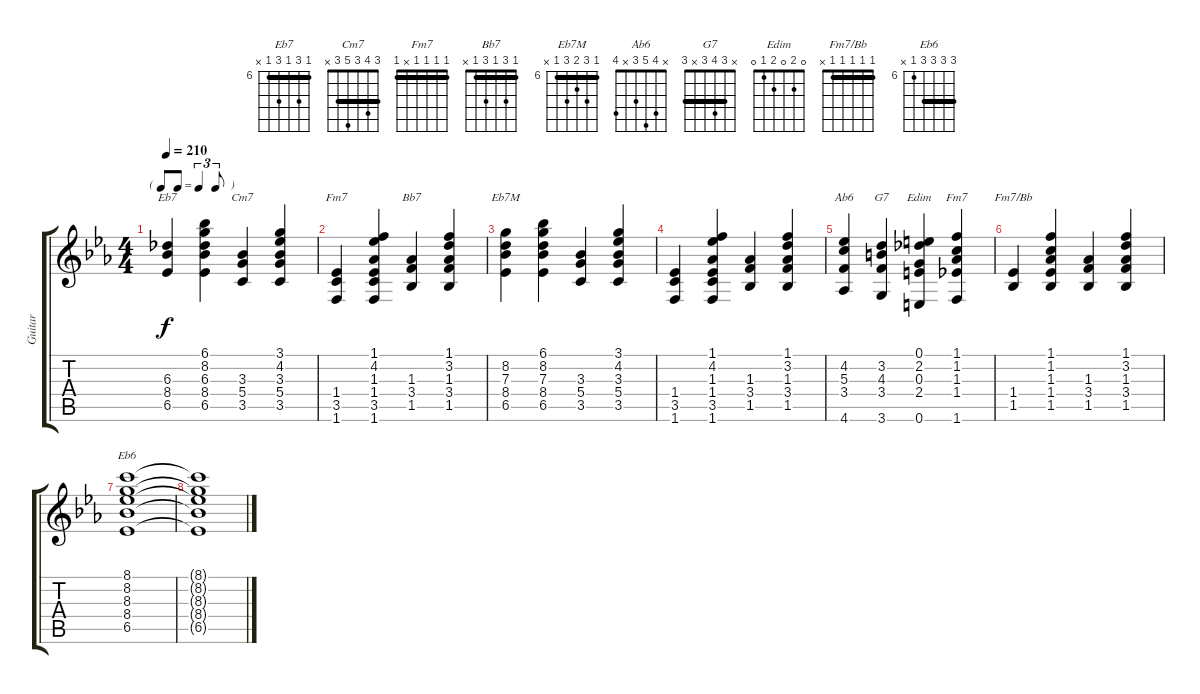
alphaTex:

\track ("Guitar" "Guitar") {instrument acousticguitarsteel}
\staff {score tabs}
\tuning (E4 B3 G3 D3 A2 E2) {hide}
\chord ("Eb7" 6 8 6 8 6 x) {firstfret 6 barre 6}
\chord ("Cm7" 3 4 3 5 3 x) {barre 3}
\chord ("Fm7" 1 4 1 1 3 1) {barre 1}
\chord ("Bb7" 1 3 1 3 1 x) {barre 1}
\chord ("Eb7M" 6 8 7 8 6 x) {firstfret 6 barre 6}
\chord ("Ab6" x 4 5 3 x 4)
\chord ("G7" x 3 4 3 x 3) {barre 3}
\chord ("Edim" 0 2 0 2 1 0)
\chord ("Fm7" 1 1 1 1 x 1) {barre 1}
\chord ("Fm7/Bb" 1 1 1 1 1 x) {barre 1}
\chord ("Eb6" 8 8 8 8 6 x) {firstfret 6 barre 8}
\ts (4 4)
\tf triplet8th
\tempo 210
\clef g2
\ks eb
(6.3 8.4 6.5).4{ch "Eb7" dy f} (6.1 8.2 6.3 8.4 6.5).4 (3.3 5.4 3.5).4{ch "Cm7"} (3.1 4.2 3.3 5.4 3.5).4 |
(1.4 3.5 1.6).4{ch "Fm7"} (1.1 4.2 1.3 1.4 3.5 1.6).4 (1.3 3.4 1.5).4{ch "Bb7"} (1.1 3.2 1.3 3.4 1.5).4 |
(8.2 7.3 8.4 6.5).4{ch "Eb7M"} (6.1 8.2 7.3 8.4 6.5).4 (3.3 5.4 3.5).4 (3.1 4.2 3.3 5.4 3.5).4 |
(1.4 3.5 1.6).4 (1.1 4.2 1.3 1.4 3.5 1.6).4 (1.3 3.4 1.5).4 (1.1 3.2 1.3 3.4 1.5).4 |
(4.2 5.3 3.4 4.6).4{ch "Ab6"} (3.2 4.3 3.4 3.6).4{ch "G7"} (0.1 2.2 0.3 2.4 0.6).4{ch "Edim"} (1.1 1.2 1.3 1.4 1.6).4{ch "Fm7"} |
(1.4 1.5).4{ch "Fm7/Bb"} (1.1 1.2 1.3 1.4 1.5).4 (1.3 3.4 1.5).4 (1.1 3.2 1.3 3.4 1.5).4 |
(8.1 8.2 8.3 8.4 6.5).1{ch "Eb6"} |
(8.1{t} 8.2{t} 8.3{t} 8.4{t} 6.5{t}).1
